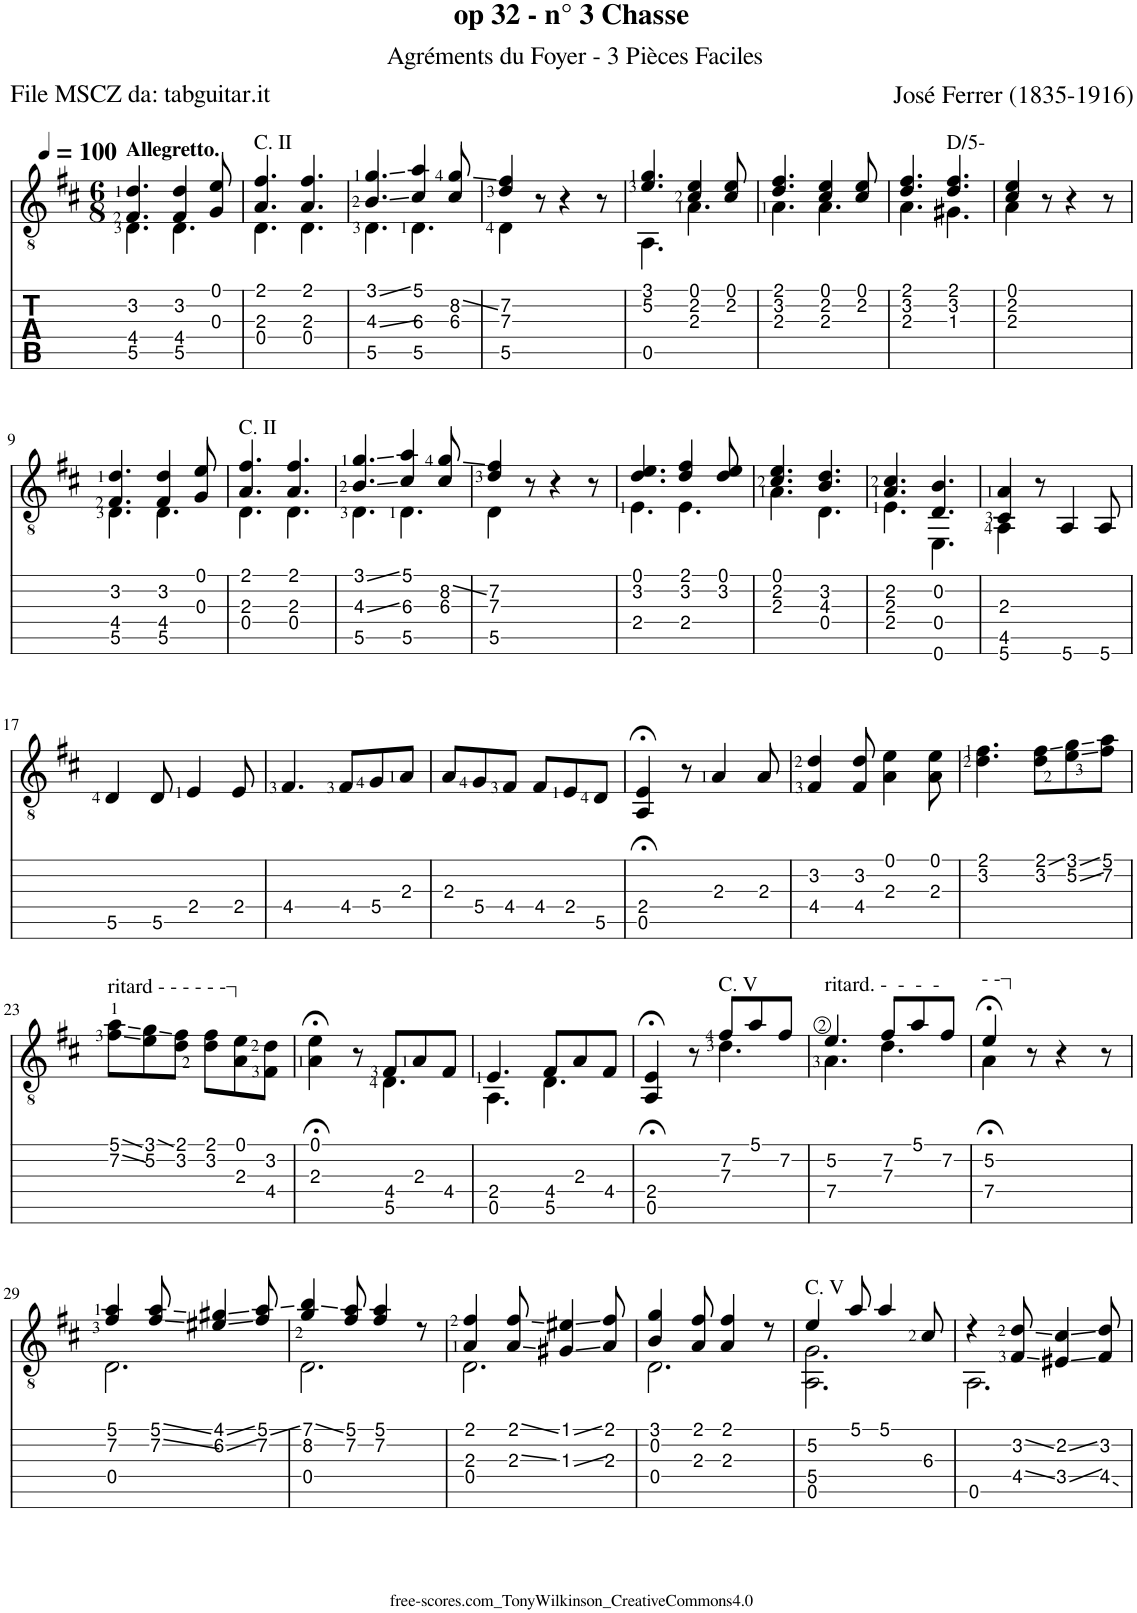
**kern	**kern
*part1	*part1
*staff2	*staff1
*I"Guitar	*
*I'Guit.	*
*stria6	*
*	*clefGv2
*k[f#c#]	*k[f#c#]
*M6/8	*M6/8
*MM100	*MM100
=1	=1
*^	*^
!	!	!LO:TX:a:B:t=Allegretto.	!
4.F# 4.d	4.D	4.F#/ 4.d/	4.D\
4F# 4d	4.D	4F#/ 4d/	4.D\
8G 8e	.	8G/ 8e/	.
=2	=2	=2	=2
!	!	!LO:TX:a:t=C. II	!
4.A 4.f#	4.D	4.A/ 4.f#/	4.D\
4.A 4.f#	4.D	4.A/ 4.f#/	4.D\
=3	=3	=3	=3
4.B 4.g	4.D	4.B/ 4.g/	4.D\
4c# 4a	4.D	4c#/ 4a/	4.D\
8c# 8g	.	8c#/ 8g/	.
=4	=4	=4	=4
4d 4f#	4D	4d/ 4f#/	4D\
8r	2ryy	8r	2ryy
4r	.	4r	.
8r	.	8r	.
=5	=5	=5	=5
4.e 4.g	4.AA	4.e/ 4.g/	4.AA\
4c# 4e	4.A	4c#/ 4e/	4.A\
8c# 8e	.	8c#/ 8e/	.
=6	=6	=6	=6
4.d 4.f#	4.A	4.d/ 4.f#/	4.A\
4c# 4e	4.A	4c#/ 4e/	4.A\
8c# 8e	.	8c#/ 8e/	.
=7	=7	=7	=7
4.d 4.f#	4.A	4.d/ 4.f#/	4.A\
!	!	!LO:TX:a:t=D/5-	!
4.d 4.f#	4.G#	4.d/ 4.f#/	4.G#X\
=8	=8	=8	=8
4c# 4e	4A	4c#/ 4e/	4A\
8r	2ryy	8r	2ryy
4r	.	4r	.
8r	.	8r	.
!!LO:LB:g=z	!!
=9	=9	=9	=9
4.F# 4.d	4.D	4.F#/ 4.d/	4.D\
4F# 4d	4.D	4F#/ 4d/	4.D\
8G 8e	.	8G/ 8e/	.
=10	=10	=10	=10
!	!	!LO:TX:a:t=C. II	!
4.A 4.f#	4.D	4.A/ 4.f#/	4.D\
4.A 4.f#	4.D	4.A/ 4.f#/	4.D\
=11	=11	=11	=11
4.B 4.g	4.D	4.B/ 4.g/	4.D\
4c# 4a	4.D	4c#/ 4a/	4.D\
8c# 8g	.	8c#/ 8g/	.
=12	=12	=12	=12
4d 4f#	4D	4d/ 4f#/	4D\
8r	2ryy	8r	2ryy
4r	.	4r	.
8r	.	8r	.
=13	=13	=13	=13
4.d 4.e	4.E	4.d/ 4.e/	4.E\
4d 4f#	4.E	4d/ 4f#/	4.E\
8d 8e	.	8d/ 8e/	.
=14	=14	=14	=14
4.c# 4.e	4.A	4.c#/ 4.e/	4.A\
4.B 4.d	4.D	4.B/ 4.d/	4.D\
=15	=15	=15	=15
4.A 4.c#	4.E	4.A/ 4.c#/	4.E\
4.D 4.B	4.EE	4.D/ 4.B/	4.EE\
=16	=16	=16	=16
4C# 4A	4AA	4C#/ 4A/	4AA\
8r	2ryy	8r	2ryy
4AA	.	4AA/	.
8AA	.	8AA/	.
*v	*v	*	*
*	*v	*v
!!LO:LB:g=z
=17	=17
4D	4D/
8D	8D/
4E	4E/
8E	8E/
=18	=18
4.F#	4.F#/
8F#L	8F#/L
8G	8G/
8AJ	8A/J
=19	=19
8AL	8A/L
8G	8G/
8F#J	8F#/J
8F#L	8F#/L
8E	8E/
8DJ	8D/J
=20	=20
4AA;< 4E;<	4AA/;< 4E/;<
8r	8r
4A	4A/
8A	8A/
=21	=21
4F# 4d	4F#/ 4d/
8F# 8d	8F#/ 8d/
4A 4e	4A\ 4e\
8A 8e	8A\ 8e\
=22	=22
4.d 4.f#	4.d\ 4.f#\
8d\ 8f#\L	8d\ 8f#\L
8e\ 8g\	8e\ 8g\
8f#\ 8a\J	8f#\ 8a\J
!!LO:LB:g=z
=23	=23
!	!LO:TX:a:t=ritard - - - - - -┐
8f#\ 8a\L	8f#\ 8a\L
8e\ 8g\	8e\ 8g\
8d\ 8f#\J	8d\ 8f#\J
8d\ 8f#\L	8d\ 8f#\L
8A\ 8e\	8A\ 8e\
8F#\ 8d\J	8F#\ 8d\J
=24	=24
*^	*^
4A;< 4e;<	4.ryy	4A\;< 4e\;<	4.ryy
8r	.	8r	.
8F#L	4.D	8F#/L	4.D\
8A	.	8A/	.
8F#J	.	8F#/J	.
=25	=25	=25	=25
4.E	4.AA	4.E/	4.AA\
8F#L	4.D	8F#/L	4.D\
8A	.	8A/	.
8F#J	.	8F#/J	.
=26	=26	=26	=26
4AA;< 4E;<	4.ryy	4AA/;< 4E/;<	4.ryy
8r	.	8r	.
!	!	!LO:TX:a:t=C. V	!
8f#L	4.d	8f#/L	4.d\
8a	.	8a/	.
8f#J	.	8f#/J	.
=27	=27	=27	=27
!	!	!LO:TX:a:t=ritard. -  -  -  -	!
4.e	4.A	4.e/	4.A\
8f#L	4.d	8f#/L	4.d\
8a	.	8a/	.
8f#J	.	8f#/J	.
=28	=28	=28	=28
!	!	!LO:TX:a:t=- -┐	!
4e;<	4A	4e;</	4A\
8r	2ryy	8r	2ryy
4r	.	4r	.
8r	.	8r	.
!!LO:LB:g=z	!!
=29	=29	=29	=29
4f# 4a	2.D	4f#/ 4a/	2.D\
8f# 8a	.	8f#/ 8a/	.
4e# 4g#	.	4e#X/ 4g#X/	.
8f# 8a	.	8f#/ 8a/	.
=30	=30	=30	=30
4g 4b	2.D	4g/ 4b/	2.D\
8f# 8a	.	8f#/ 8a/	.
4f# 4a	.	4f#/ 4a/	.
8r	.	8r	.
=31	=31	=31	=31
4A 4f#	2.D	4A/ 4f#/	2.D\
8A 8f#	.	8A/ 8f#/	.
4G# 4e#	.	4G#X/ 4e#X/	.
8A 8f#	.	8A/ 8f#/	.
=32	=32	=32	=32
4B 4g	2.D	4B/ 4g/	2.D\
8A 8f#	.	8A/ 8f#/	.
4A 4f#	.	4A/ 4f#/	.
8r	.	8r	.
=33	=33	=33	=33
!	!	!LO:TX:a:t=C. V	!
4e	2.AA 2.G	4e/	2.AA\ 2.G\
8a	.	8a/	.
4a	.	4a/	.
8c#	.	8c#/	.
=34	=34	=34	=34
4r	2.AA	4r	2.AA\
8F# 8d	.	8F#/ 8d/	.
4E# 4c#	.	4E#X/ 4c#/	.
8F# 8d	.	8F#/ 8d/	.
*v	*v	*	*
*	*v	*v
=	=
*-	*-
